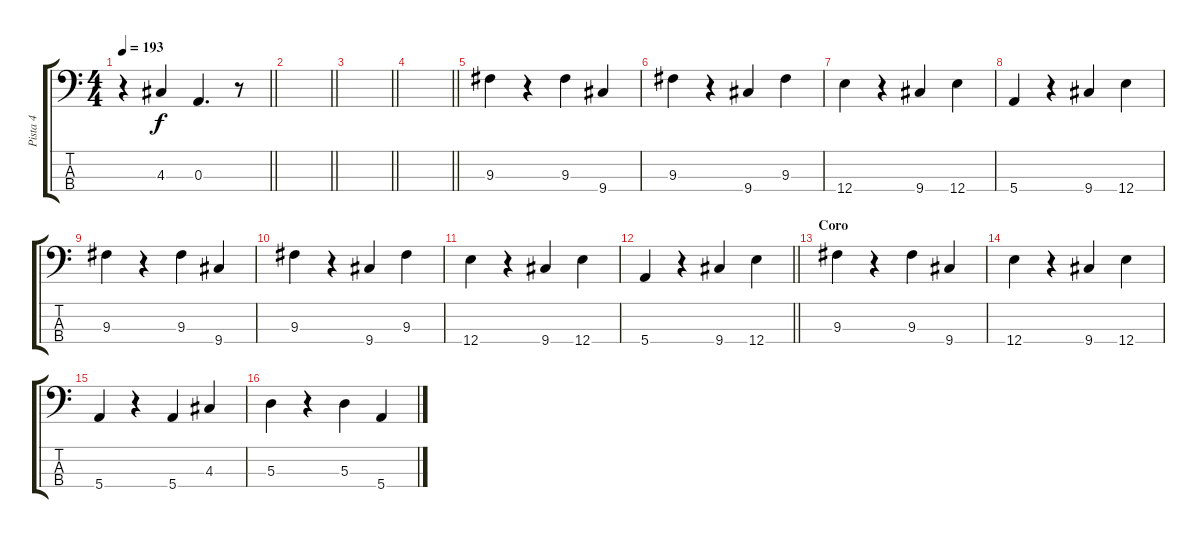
\track ("Pista 4" "Pista 4") {instrument electricbasspick}
\staff {score tabs}
\tuning (G2 D2 A1 E1) {hide}
\ts (4 4)
\tempo 193
\clef f4
\barLineRight lightlight
\ks c
r.4{dy f} 4.3.4 0.3.4{d} r.8 |
\barLineRight lightlight
|
\barLineRight lightlight
|
\barLineRight lightlight
|
9.3.4 r.4 9.3.4 9.4.4 |
9.3.4 r.4 9.4.4 9.3.4 |
12.4.4 r.4 9.4.4 12.4.4 |
5.4.4 r.4 9.4.4 12.4.4 |
9.3.4 r.4 9.3.4 9.4.4 |
9.3.4 r.4 9.4.4 9.3.4 |
12.4.4 r.4 9.4.4 12.4.4 |
\barLineRight lightlight
5.4.4 r.4 9.4.4 12.4.4 |
\section ("" "Coro")
9.3.4 r.4 9.3.4 9.4.4 |
12.4.4 r.4 9.4.4 12.4.4 |
5.4.4 r.4 5.4.4 4.3.4 |
5.3.4 r.4 5.3.4 5.4.4
